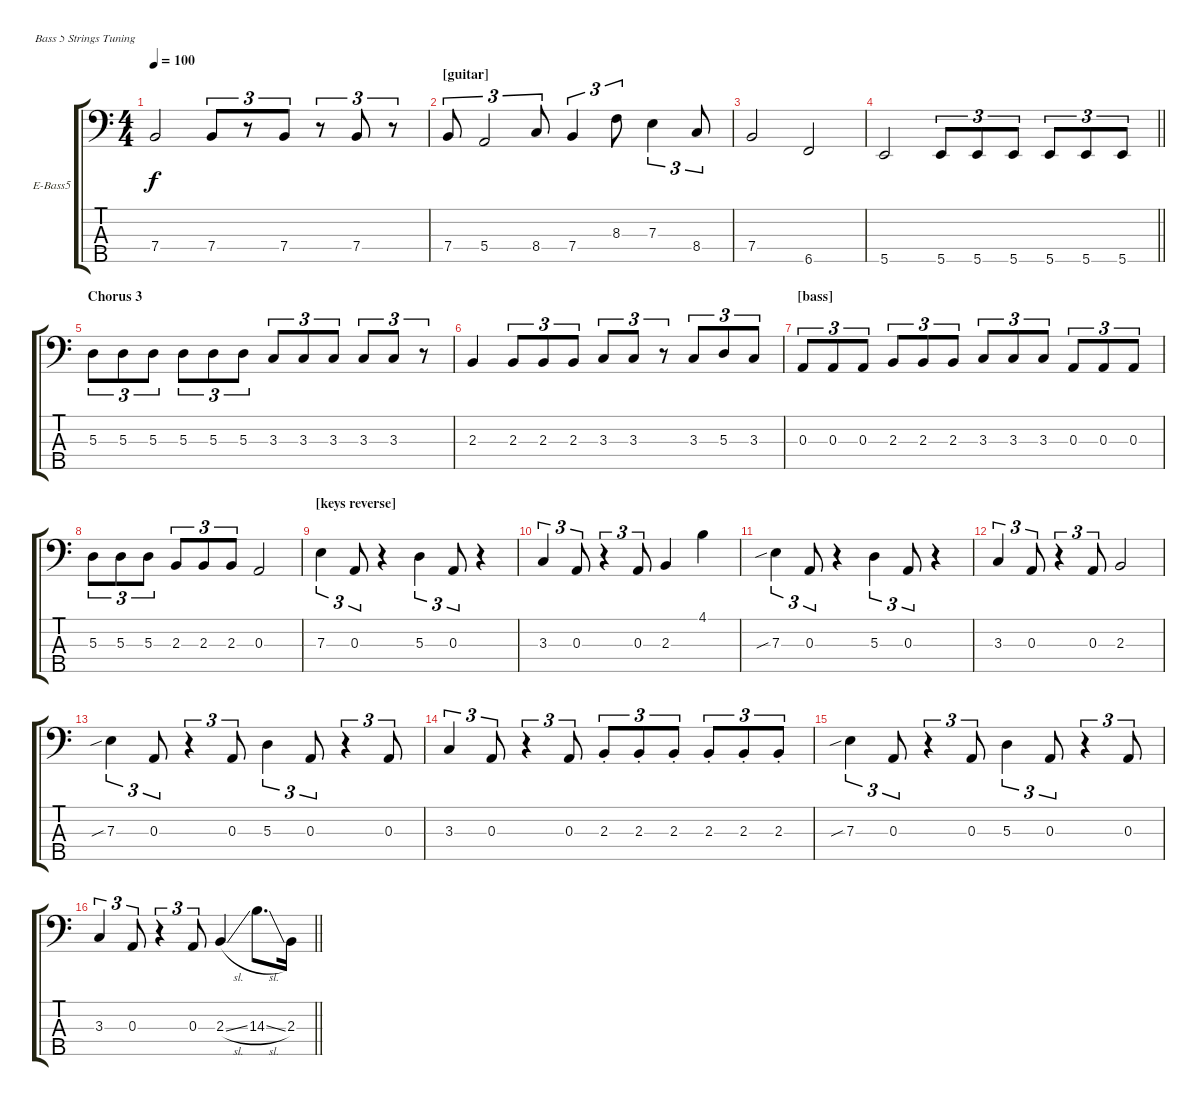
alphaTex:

\bracketExtendMode groupsimilarinstruments
\firstSystemTrackNameOrientation horizontal
\otherSystemsTrackNameOrientation horizontal
\track ("baz" "E-Bass5") {instrument electricbassfinger}
\staff {score tabs}
\tuning (G2 D2 A1 E1 B0)
\ts (4 4)
\tempo 100
\clef f4
\ks aminor
7.4.2{dy f} 7.4.8{tu (3 2)} r.8{tu (3 2)} 7.4.8{tu (3 2)} r.8{tu (3 2)} 7.4.8{tu (3 2)} r.8{tu (3 2)} |
\section ("" "[guitar]")
7.4.8{tu (3 2)} 5.4.2{tu (3 2)} 8.4.8{tu (3 2)} 7.4.4{tu (3 2)} 8.3.8{tu (3 2)} 7.3.4{tu (3 2)} 8.4.8{tu (3 2)} |
7.4.2 6.5.2 |
\barLineRight lightlight
5.5.2 5.5.8{tu (3 2)} 5.5.8{tu (3 2)} 5.5.8{tu (3 2)} 5.5.8{tu (3 2)} 5.5.8{tu (3 2)} 5.5.8{tu (3 2)} |
\section ("" "Chorus 3")
5.3.8{tu (3 2)} 5.3.8{tu (3 2)} 5.3.8{tu (3 2)} 5.3.8{tu (3 2)} 5.3.8{tu (3 2)} 5.3.8{tu (3 2)} 3.3.8{tu (3 2)} 3.3.8{tu (3 2)} 3.3.8{tu (3 2)} 3.3.8{tu (3 2)} 3.3.8{tu (3 2)} r.8{tu (3 2)} |
2.3.4 2.3.8{tu (3 2)} 2.3.8{tu (3 2)} 2.3.8{tu (3 2)} 3.3.8{tu (3 2)} 3.3.8{tu (3 2)} r.8{tu (3 2)} 3.3.8{tu (3 2)} 5.3.8{tu (3 2)} 3.3.8{tu (3 2)} |
\section ("" "[bass]")
0.3.8{tu (3 2)} 0.3.8{tu (3 2)} 0.3.8{tu (3 2)} 2.3.8{tu (3 2)} 2.3.8{tu (3 2)} 2.3.8{tu (3 2)} 3.3.8{tu (3 2)} 3.3.8{tu (3 2)} 3.3.8{tu (3 2)} 0.3.8{tu (3 2)} 0.3.8{tu (3 2)} 0.3.8{tu (3 2)} |
5.3.8{tu (3 2)} 5.3.8{tu (3 2)} 5.3.8{tu (3 2)} 2.3.8{tu (3 2)} 2.3.8{tu (3 2)} 2.3.8{tu (3 2)} 0.3.2 |
\section ("" "[keys reverse]")
7.3.4{tu (3 2)} 0.3.8{tu (3 2)} r.4 5.3.4{tu (3 2)} 0.3.8{tu (3 2)} r.4 |
3.3.4{tu (3 2)} 0.3.8{tu (3 2)} r.4{tu (3 2)} 0.3.8{tu (3 2)} 2.3.4 4.1.4 |
7.3{sib}.4{tu (3 2)} 0.3.8{tu (3 2)} r.4 5.3.4{tu (3 2)} 0.3.8{tu (3 2)} r.4 |
3.3.4{tu (3 2)} 0.3.8{tu (3 2)} r.4{tu (3 2)} 0.3.8{tu (3 2)} 2.3.2 |
7.3{sib}.4{tu (3 2)} 0.3.8{tu (3 2)} r.4{tu (3 2)} 0.3.8{tu (3 2)} 5.3.4{tu (3 2)} 0.3.8{tu (3 2)} r.4{tu (3 2)} 0.3.8{tu (3 2)} |
3.3.4{tu (3 2)} 0.3.8{tu (3 2)} r.4{tu (3 2)} 0.3.8{tu (3 2)} 2.3{st}.8{tu (3 2)} 2.3{st}.8{tu (3 2)} 2.3{st}.8{tu (3 2)} 2.3{st}.8{tu (3 2)} 2.3{st}.8{tu (3 2)} 2.3{st}.8{tu (3 2)} |
7.3{sib}.4{tu (3 2)} 0.3.8{tu (3 2)} r.4{tu (3 2)} 0.3.8{tu (3 2)} 5.3.4{tu (3 2)} 0.3.8{tu (3 2)} r.4{tu (3 2)} 0.3.8{tu (3 2)} |
\barLineRight lightlight
3.3.4{tu (3 2)} 0.3.8{tu (3 2)} r.4{tu (3 2)} 0.3.8{tu (3 2)} 2.3{sl}.4 14.3{sl}.8{d} 2.3.16
